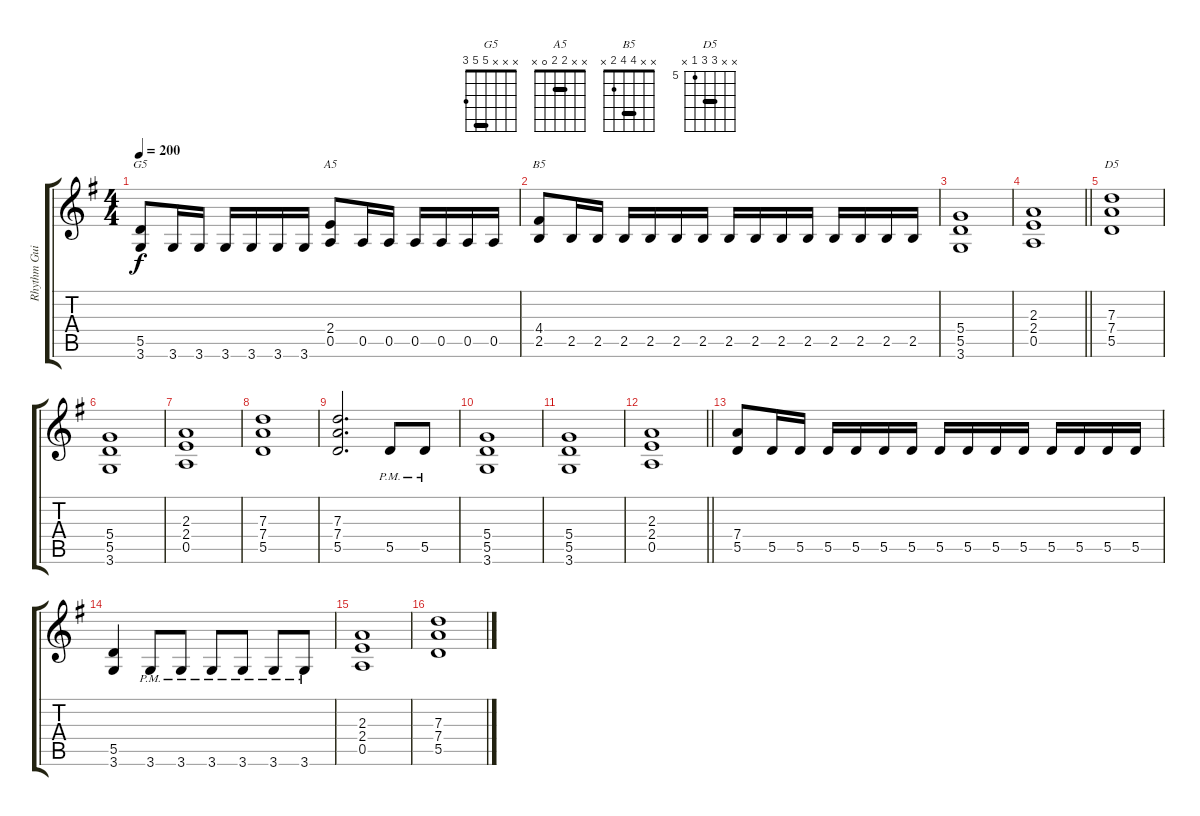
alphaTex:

\track ("Rhythm Guitar B" "Rhythm Gui") {instrument distortionguitar}
\staff {score tabs}
\tuning (E4 B3 G3 D3 A2 E2) {hide}
\chord ("G5" x x x 5 5 3) {barre 5}
\chord ("A5" x x 2 2 0 x) {barre 2}
\chord ("B5" x x 4 4 2 x) {barre 4}
\chord ("D5" x x 7 7 5 x) {firstfret 5 barre 7}
\ts (4 4)
\tempo 200
\clef g2
\ks g
(5.5 3.6).8{ch "G5" dy f} 3.6.16 3.6.16 3.6.16 3.6.16 3.6.16 3.6.16 (2.4 0.5).8{ch "A5"} 0.5.16 0.5.16 0.5.16 0.5.16 0.5.16 0.5.16 |
(4.4 2.5).8{ch "B5"} 2.5.16 2.5.16 2.5.16 2.5.16 2.5.16 2.5.16 2.5.16 2.5.16 2.5.16 2.5.16 2.5.16 2.5.16 2.5.16 2.5.16 |
(5.4 5.5 3.6).1 |
\barLineRight lightlight
(2.3 2.4 0.5).1 |
\section ("" "")
(7.3 7.4 5.5).1{ch "D5"} |
(5.4 5.5 3.6).1 |
(2.3 2.4 0.5).1 |
(7.3 7.4 5.5).1 |
(7.3 7.4 5.5).2{d} 5.5{pm}.8 5.5{pm}.8 |
(5.4 5.5 3.6).1 |
(5.4 5.5 3.6).1 |
\barLineRight lightlight
(2.3 2.4 0.5).1 |
\section ("" "")
(7.4 5.5).8 5.5.16 5.5.16 5.5.16 5.5.16 5.5.16 5.5.16 5.5.16 5.5.16 5.5.16 5.5.16 5.5.16 5.5.16 5.5.16 5.5.16 |
(5.5 3.6).4 3.6{pm}.8 3.6{pm}.8 3.6{pm}.8 3.6{pm}.8 3.6{pm}.8 3.6{pm}.8 |
(2.3 2.4 0.5).1 |
(7.3 7.4 5.5).1
